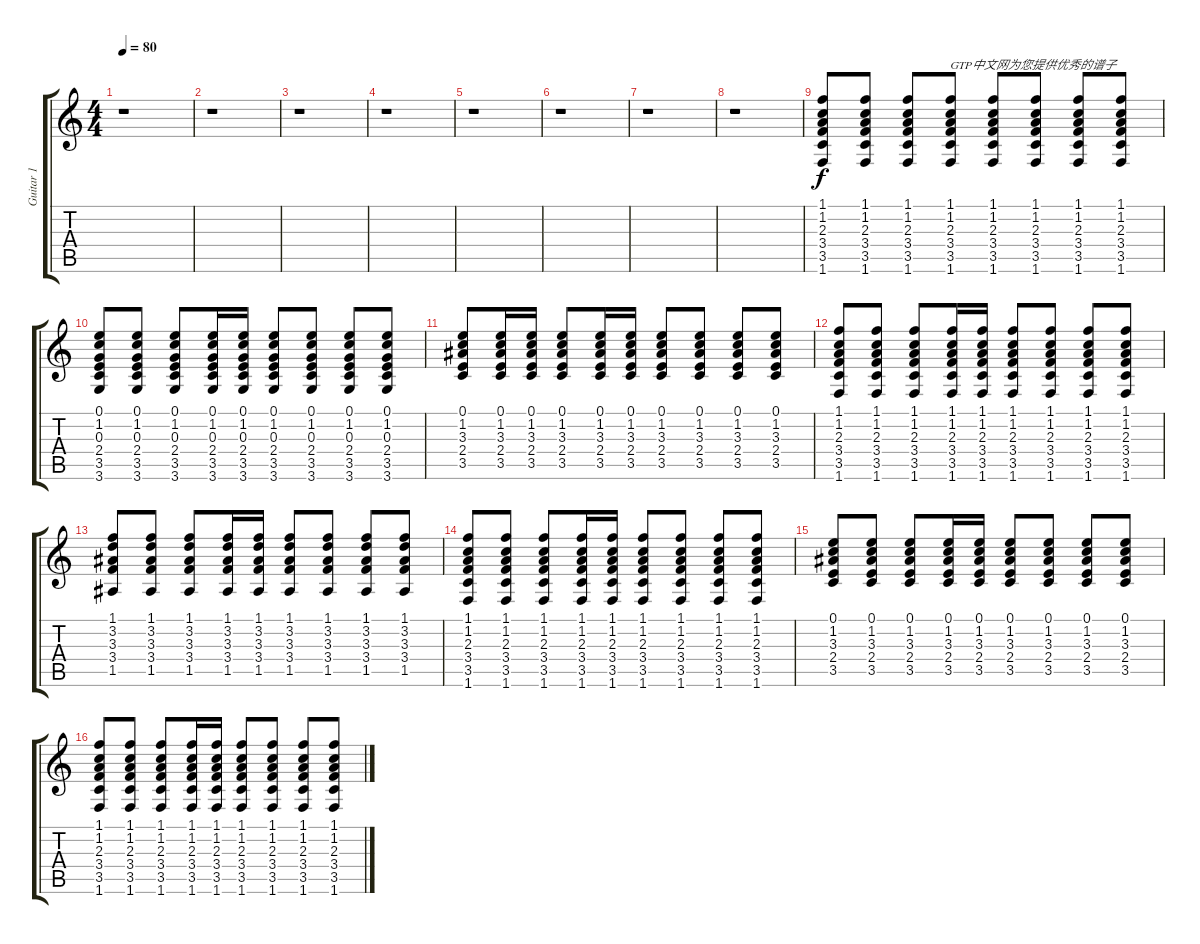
\track ("Guitar 1" "Guitar 1") {instrument electricguitarclean}
\staff {score tabs}
\tuning (E4 B3 G3 D3 A2 E2) {hide}
\ts (4 4)
\tempo 80
\clef g2
\ks c
r.1{dy f instrument electricguitarclean} |
r.1 |
r.1 |
r.1 |
r.1 |
r.1 |
r.1 |
r.1 |
(1.1 1.2 2.3 3.4 3.5 1.6).8 (1.1 1.2 2.3 3.4 3.5 1.6).8 (1.1 1.2 2.3 3.4 3.5 1.6).8 (1.1 1.2 2.3 3.4 3.5 1.6).8{txt "GTP中文网为您提供优秀的谱子"} (1.1 1.2 2.3 3.4 3.5 1.6).8 (1.1 1.2 2.3 3.4 3.5 1.6).8 (1.1 1.2 2.3 3.4 3.5 1.6).8 (1.1 1.2 2.3 3.4 3.5 1.6).8 |
(0.1 1.2 0.3 2.4 3.5 3.6).8 (0.1 1.2 0.3 2.4 3.5 3.6).8 (0.1 1.2 0.3 2.4 3.5 3.6).8 (0.1 1.2 0.3 2.4 3.5 3.6).16 (0.1 1.2 0.3 2.4 3.5 3.6).16 (0.1 1.2 0.3 2.4 3.5 3.6).8 (0.1 1.2 0.3 2.4 3.5 3.6).8 (0.1 1.2 0.3 2.4 3.5 3.6).8 (0.1 1.2 0.3 2.4 3.5 3.6).8 |
(0.1 1.2 3.3 2.4 3.5).8 (0.1 1.2 3.3 2.4 3.5).16 (0.1 1.2 3.3 2.4 3.5).16 (0.1 1.2 3.3 2.4 3.5).8 (0.1 1.2 3.3 2.4 3.5).16 (0.1 1.2 3.3 2.4 3.5).16 (0.1 1.2 3.3 2.4 3.5).8 (0.1 1.2 3.3 2.4 3.5).8 (0.1 1.2 3.3 2.4 3.5).8 (0.1 1.2 3.3 2.4 3.5).8 |
(1.1 1.2 2.3 3.4 3.5 1.6).8 (1.1 1.2 2.3 3.4 3.5 1.6).8 (1.1 1.2 2.3 3.4 3.5 1.6).8 (1.1 1.2 2.3 3.4 3.5 1.6).16 (1.1 1.2 2.3 3.4 3.5 1.6).16 (1.1 1.2 2.3 3.4 3.5 1.6).8 (1.1 1.2 2.3 3.4 3.5 1.6).8 (1.1 1.2 2.3 3.4 3.5 1.6).8 (1.1 1.2 2.3 3.4 3.5 1.6).8 |
(1.1 3.2 3.3 3.4 1.5).8 (1.1 3.2 3.3 3.4 1.5).8 (1.1 3.2 3.3 3.4 1.5).8 (1.1 3.2 3.3 3.4 1.5).16 (1.1 3.2 3.3 3.4 1.5).16 (1.1 3.2 3.3 3.4 1.5).8 (1.1 3.2 3.3 3.4 1.5).8 (1.1 3.2 3.3 3.4 1.5).8 (1.1 3.2 3.3 3.4 1.5).8 |
(1.1 1.2 2.3 3.4 3.5 1.6).8 (1.1 1.2 2.3 3.4 3.5 1.6).8 (1.1 1.2 2.3 3.4 3.5 1.6).8 (1.1 1.2 2.3 3.4 3.5 1.6).16 (1.1 1.2 2.3 3.4 3.5 1.6).16 (1.1 1.2 2.3 3.4 3.5 1.6).8 (1.1 1.2 2.3 3.4 3.5 1.6).8 (1.1 1.2 2.3 3.4 3.5 1.6).8 (1.1 1.2 2.3 3.4 3.5 1.6).8 |
(0.1 1.2 3.3 2.4 3.5).8 (0.1 1.2 3.3 2.4 3.5).8 (0.1 1.2 3.3 2.4 3.5).8 (0.1 1.2 3.3 2.4 3.5).16 (0.1 1.2 3.3 2.4 3.5).16 (0.1 1.2 3.3 2.4 3.5).8 (0.1 1.2 3.3 2.4 3.5).8 (0.1 1.2 3.3 2.4 3.5).8 (0.1 1.2 3.3 2.4 3.5).8 |
(1.1 1.2 2.3 3.4 3.5 1.6).8 (1.1 1.2 2.3 3.4 3.5 1.6).8 (1.1 1.2 2.3 3.4 3.5 1.6).8 (1.1 1.2 2.3 3.4 3.5 1.6).16 (1.1 1.2 2.3 3.4 3.5 1.6).16 (1.1 1.2 2.3 3.4 3.5 1.6).8 (1.1 1.2 2.3 3.4 3.5 1.6).8 (1.1 1.2 2.3 3.4 3.5 1.6).8 (1.1 1.2 2.3 3.4 3.5 1.6).8
